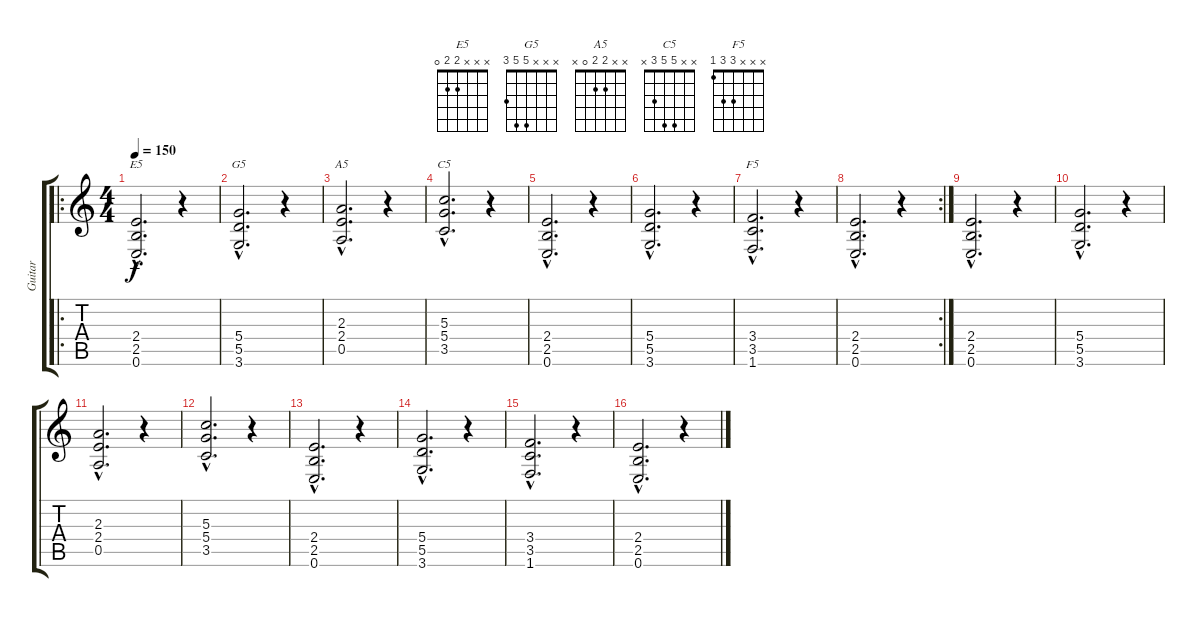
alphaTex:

\track ("Guitar" "Guitar") {instrument overdrivenguitar}
\staff {score tabs}
\tuning (E4 B3 G3 D3 A2 E2) {hide}
\chord ("E5" x x x 2 2 0)
\chord ("G5" x x x 5 5 3)
\chord ("A5" x x 2 2 0 x)
\chord ("C5" x x 5 5 3 x)
\chord ("F5" x x x 3 3 1)
\ro
\ts (4 4)
\tempo 150
\clef g2
\ks c
(2.4{hac} 2.5{hac} 0.6{hac}).2{d ch "E5" dy f} r.4 |
(5.4{hac} 5.5{hac} 3.6{hac}).2{d ch "G5"} r.4 |
(2.3{hac} 2.4{hac} 0.5{hac}).2{d ch "A5"} r.4 |
(5.3{hac} 5.4{hac} 3.5{hac}).2{d ch "C5"} r.4 |
(2.4{hac} 2.5{hac} 0.6{hac}).2{d} r.4 |
(5.4{hac} 5.5{hac} 3.6{hac}).2{d} r.4 |
(3.4{hac} 3.5{hac} 1.6{hac}).2{d ch "F5"} r.4 |
\rc 2
(2.4{hac} 2.5{hac} 0.6{hac}).2{d} r.4 |
(2.4{hac} 2.5{hac} 0.6{hac}).2{d} r.4 |
(5.4{hac} 5.5{hac} 3.6{hac}).2{d} r.4 |
(2.3{hac} 2.4{hac} 0.5{hac}).2{d} r.4 |
(5.3{hac} 5.4{hac} 3.5{hac}).2{d} r.4 |
(2.4{hac} 2.5{hac} 0.6{hac}).2{d} r.4 |
(5.4{hac} 5.5{hac} 3.6{hac}).2{d} r.4 |
(3.4{hac} 3.5{hac} 1.6{hac}).2{d} r.4 |
(2.4{hac} 2.5{hac} 0.6{hac}).2{d} r.4
